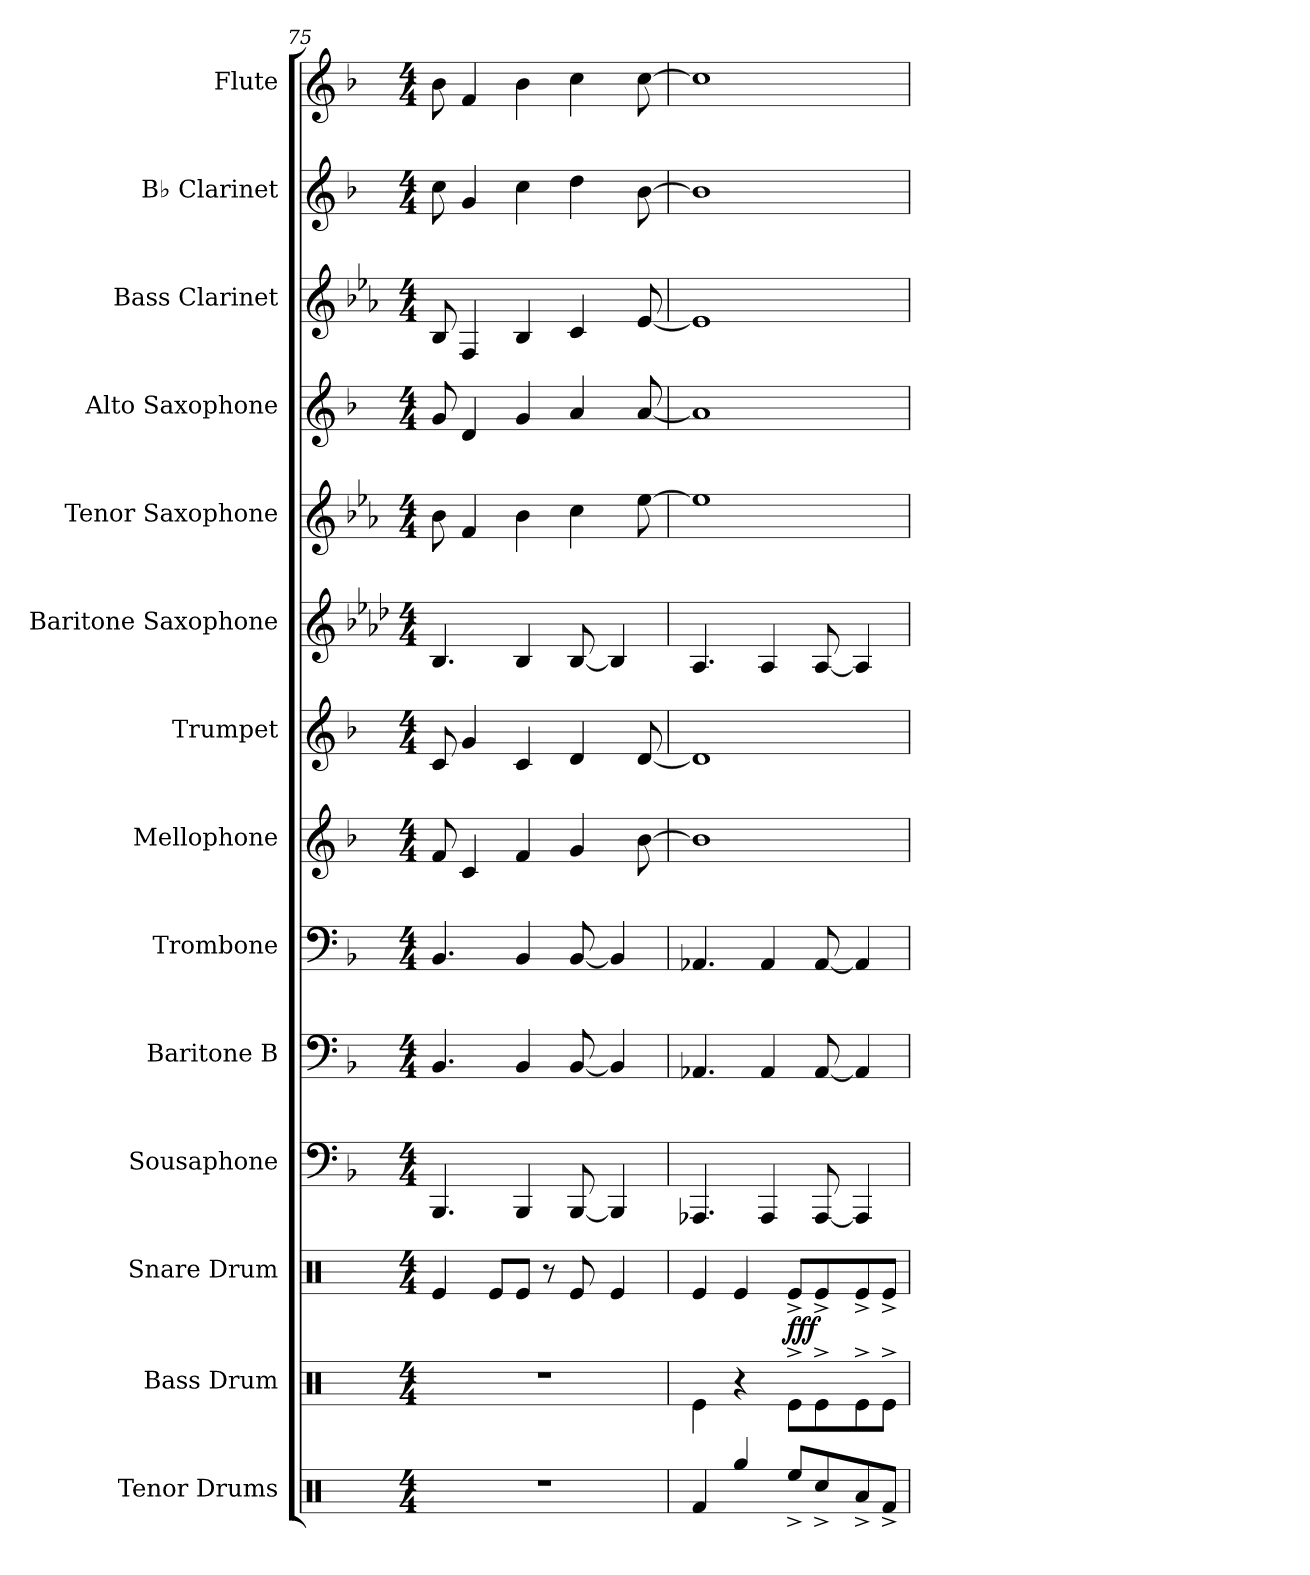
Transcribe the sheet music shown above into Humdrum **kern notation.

**kern	**kern	**kern	**dynam	**kern	**kern	**kern	**kern	**kern	**kern	**kern	**kern	**kern	**kern	**kern
*part14	*part13	*part12	*part12	*part11	*part10	*part9	*part8	*part7	*part6	*part5	*part4	*part3	*part2	*part1
*staff14	*staff13	*staff12	*staff12	*staff11	*staff10	*staff9	*staff8	*staff7	*staff6	*staff5	*staff4	*staff3	*staff2	*staff1
*I"Tenor Drums	*I"Bass Drum	*I"Snare Drum	*	*I"Sousaphone	*I"Baritone B	*I"Trombone	*I"Mellophone	*I"Trumpet	*I"Baritone Saxophone	*I"Tenor Saxophone	*I"Alto Saxophone	*I"Bass Clarinet	*I"B♭ Clarinet	*I"Flute
*I'TD	*I'B. Dr.	*I'SD	*	*I'Sou	*I'Bar B	*I'Tbn	*I'Mel	*I'Tpt	*I'B Sax	*I'T Sax	*I'A Sax	*I'B Cl	*I'Cl	*I'F
*clefX	*clefX	*clefX	*	*clefF4	*clefF4	*clefF4	*clefG2	*clefG2	*clefG2	*clefG2	*clefG2	*clefG2	*clefG2	*clefG2
*	*	*	*	*	*	*	*ITrd4c7	*ITrd1c2	*ITrd12c21	*ITrd8c14	*ITrd5c9	*ITrd8c14	*ITrd1c2	*
*k[]	*k[]	*k[]	*	*k[b-]	*k[b-]	*k[b-]	*k[b-e-]	*k[b-e-a-]	*k[b-e-a-d-]	*k[b-e-a-]	*k[b-e-a-d-]	*k[b-e-a-]	*k[b-e-a-]	*k[b-]
*M4/4	*M4/4	*M4/4	*	*M4/4	*M4/4	*M4/4	*M4/4	*M4/4	*M4/4	*M4/4	*M4/4	*M4/4	*M4/4	*M4/4
=75	=75	=75	=75	=75	=75	=75	=75	=75	=75	=75	=75	=75	=75	=75
1r	1r	4Re/	.	4.BBB-/	4.BB-/	4.BB-/	8B-/	8B-/	4.BB-/	8B-\	8B-/	8BB-/	8b-\	8b-\
.	.	.	.	.	.	.	4F/	4f/	.	4F/	4F/	4FF/	4f/	4f/
.	.	8Re/L	.	.	.	.	.	.	.	.	.	.	.	.
.	.	8Re/J	.	4BBB-/	4BB-/	4BB-/	4B-/	4B-/	4BB-/	4B-\	4B-/	4BB-/	4b-\	4b-\
.	.	8r	.	.	.	.	.	.	.	.	.	.	.	.
.	.	8Re/	.	[8BBB-/	[8BB-/	[8BB-/	4c/	4c/	[8BB-/	4c\	4c/	4C/	4cc\	4cc\
.	.	4Re/	.	4BBB-/]	4BB-/]	4BB-/]	.	.	4BB-/]	.	.	.	.	.
.	.	.	.	.	.	.	[8e-\	[8c/	.	[8e-\	[8c/	[8E-/	[8a-\	[8cc\
!!LO:PB:g=z
=76	=76	=76	=76	=76	=76	=76	=76	=76	=76	=76	=76	=76	=76	=76
4Rf/	4Re\	4Re/	.	4.AAA-X/	4.AA-X/	4.AA-X/	1e-]	1c]	4.AA-/	1e-]	1c]	1E-]	1a-]	1cc]
4Rgg/	4r	4Re/	.	.	.	.	.	.	.	.	.	.	.	.
.	.	.	.	4AAA-/	4AA-/	4AA-/	.	.	4AA-/	.	.	.	.	.
!	!	!	!LO:DY:b	!	!	!	!	!	!	!	!	!	!	!
8Ree^/L	8Re^\L	8Re^/L	fff	.	.	.	.	.	.	.	.	.	.	.
8Rcc^/	8Re^\	8Re^/	.	[8AAA-/	[8AA-/	[8AA-/	.	.	[8AA-/	.	.	.	.	.
8Ra^/	8Re^\	8Re^/	.	4AAA-/]	4AA-/]	4AA-/]	.	.	4AA-/]	.	.	.	.	.
8Rf^/J	8Re^\J	8Re^/J	.	.	.	.	.	.	.	.	.	.	.	.
=	=	=	=	=	=	=	=	=	=	=	=	=	=	=
*-	*-	*-	*-	*-	*-	*-	*-	*-	*-	*-	*-	*-	*-	*-
